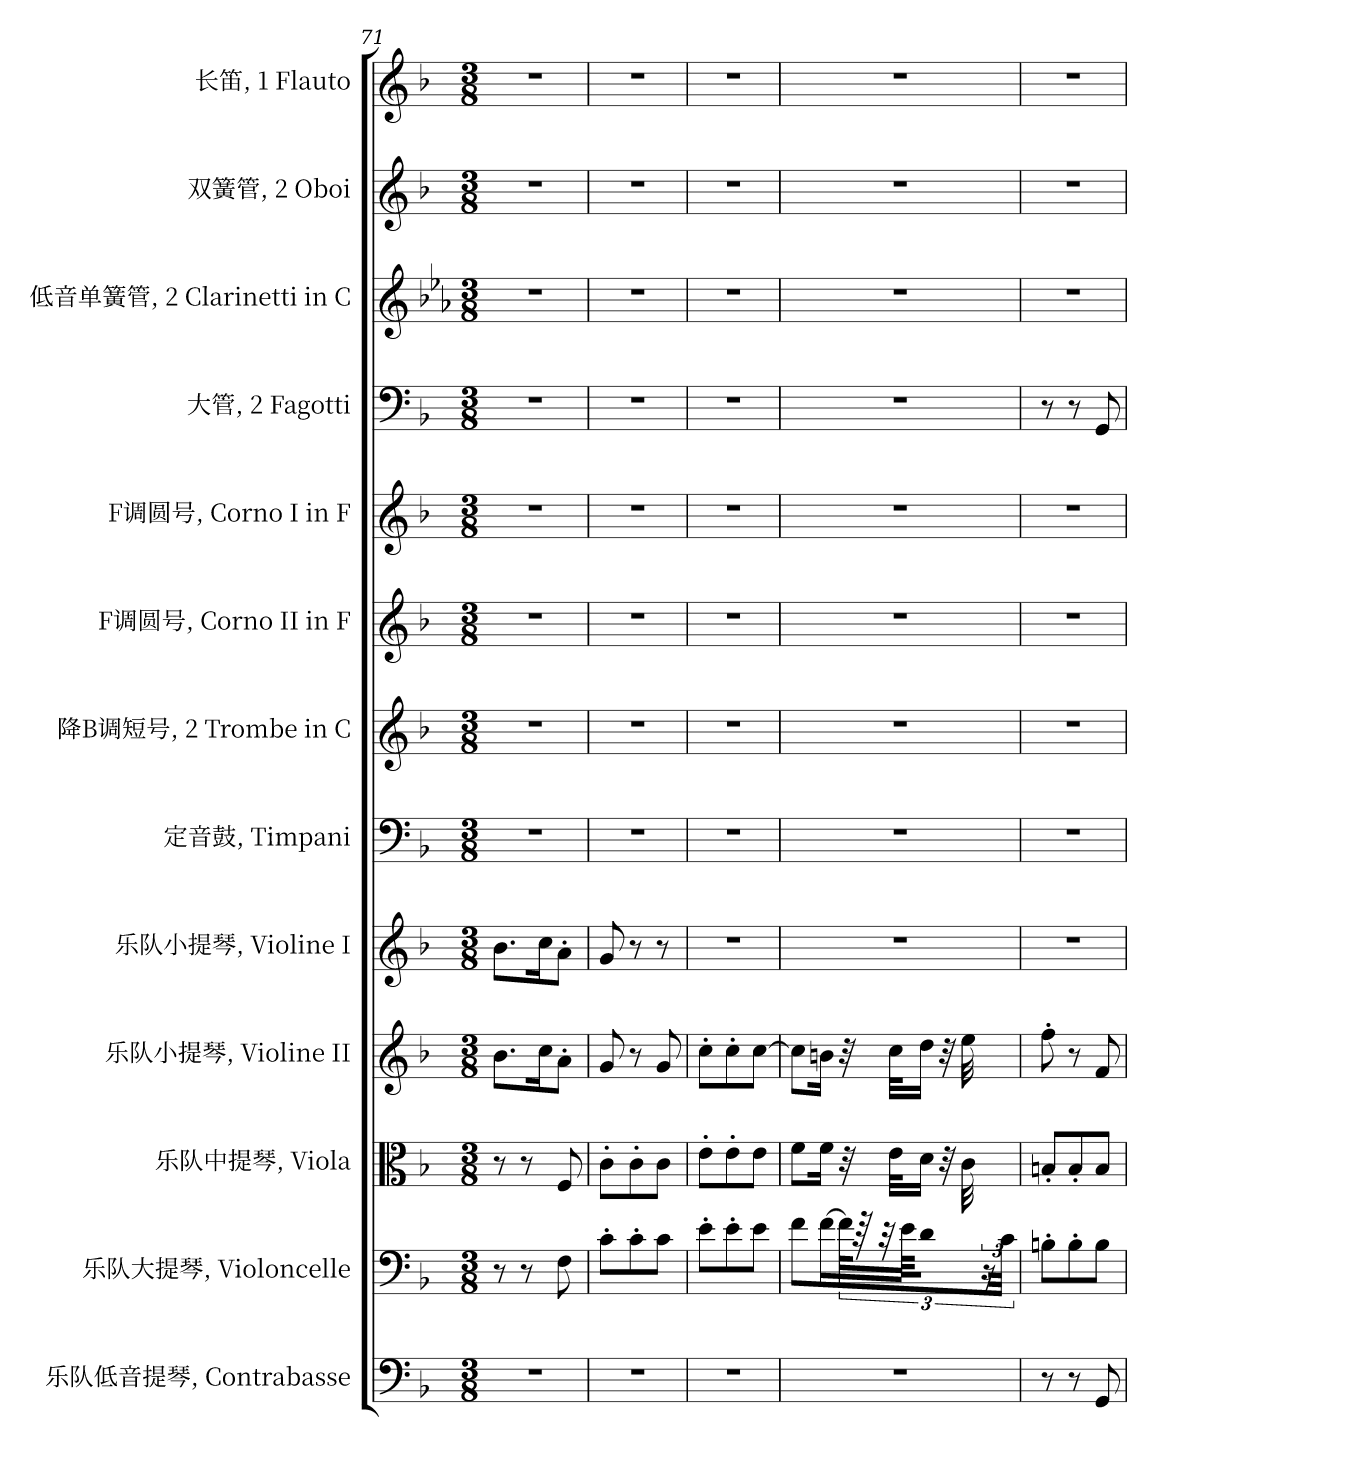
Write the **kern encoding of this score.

**kern	**kern	**kern	**kern	**kern	**kern	**kern	**kern	**kern	**kern	**kern	**kern	**kern
*part13	*part12	*part11	*part10	*part9	*part8	*part7	*part6	*part5	*part4	*part3	*part2	*part1
*staff13	*staff12	*staff11	*staff10	*staff9	*staff8	*staff7	*staff6	*staff5	*staff4	*staff3	*staff2	*staff1
*I"乐队低音提琴, Contrabasse	*I"乐队大提琴, Violoncelle	*I"乐队中提琴, Viola	*I"乐队小提琴, Violine II	*I"乐队小提琴, Violine I	*I"定音鼓, Timpani	*I"降B调短号, 2 Trombe in C	*I"F调圆号, Corno II in F	*I"F调圆号, Corno I in F	*I"大管, 2 Fagotti	*I"低音单簧管, 2 Clarinetti in C	*I"双簧管, 2 Oboi	*I"长笛, 1 Flauto
*I'Cbs.	*	*	*	*	*I'Timp.	*	*	*	*	*	*I'Ob.	*I'Fl.
*clefF4	*clefF4	*clefC3	*clefG2	*clefG2	*clefF4	*clefG2	*clefG2	*clefG2	*clefF4	*clefG2	*clefG2	*clefG2
*ITrd7c12	*	*	*	*	*	*ITrd1c2	*ITrd4c7	*ITrd4c7	*	*ITrd8c14	*	*
*k[b-]	*k[b-]	*k[b-]	*k[b-]	*k[b-]	*k[b-]	*k[b-e-a-]	*k[b-e-]	*k[b-e-]	*k[b-]	*k[b-e-a-]	*k[b-]	*k[b-]
*M3/8	*M3/8	*M3/8	*M3/8	*M3/8	*M3/8	*M3/8	*M3/8	*M3/8	*M3/8	*M3/8	*M3/8	*M3/8
*MM42	*MM42	*MM42	*MM42	*MM42	*MM42	*MM42	*MM42	*MM42	*MM42	*MM42	*MM42	*MM42
=71	=71	=71	=71	=71	=71	=71	=71	=71	=71	=71	=71	=71
4.r	8r	8r	8.b-\L	8.b-\L	4.r	4.r	4.r	4.r	4.r	4.r	4.r	4.r
.	8r	8r	.	.	.	.	.	.	.	.	.	.
.	.	.	16cc\K	16cc\K	.	.	.	.	.	.	.	.
.	8F\	8F/	8a'\J	8a'\J	.	.	.	.	.	.	.	.
=72	=72	=72	=72	=72	=72	=72	=72	=72	=72	=72	=72	=72
*	*	*	*	*	*	*	*	*	*	*	*	*MM42
4.r	8c'\L	8c'\L	8g/	8g/	4.r	4.r	4.r	4.r	4.r	4.r	4.r	4.r
.	8c'\	8c'\	8r	8r	.	.	.	.	.	.	.	.
.	8c\J	8c\J	8g/	8r	.	.	.	.	.	.	.	.
=73	=73	=73	=73	=73	=73	=73	=73	=73	=73	=73	=73	=73
*	*	*	*	*	*	*	*	*	*	*	*	*MM42
4.r	8e'\L	8e'\L	8cc'\L	4.r	4.r	4.r	4.r	4.r	4.r	4.r	4.r	4.r
.	8e'\	8e'\	8cc'\	.	.	.	.	.	.	.	.	.
.	8e\J	8e\J	[8cc\J	.	.	.	.	.	.	.	.	.
!!LO:PB:g=z
=74	=74	=74	=74	=74	=74	=74	=74	=74	=74	=74	=74	=74
*	*	*	*	*	*	*	*	*	*	*	*	*MM42
4.r	8f\L	8f\L	8cc\L]	4.r	4.r	4.r	4.r	4.r	4.r	4.r	4.r	4.r
.	[16f\L	16f\Jk	16bn\Jk	.	.	.	.	.	.	.	.	.
.	96f\JJkk]	32r	32r	.	.	.	.	.	.	.	.	.
.	96r	.	.	.	.	.	.	.	.	.	.	.
.	48r	.	.	.	.	.	.	.	.	.	.	.
.	.	32e\KLL	32cc\KLL	.	.	.	.	.	.	.	.	.
.	48e\KLL	.	.	.	.	.	.	.	.	.	.	.
.	16d\JJ	16d\JJ	16dd\JJ	.	.	.	.	.	.	.	.	.
.	24r	32r	32r	.	.	.	.	.	.	.	.	.
.	.	32c\	32ee\	.	.	.	.	.	.	.	.	.
.	48c\	.	.	.	.	.	.	.	.	.	.	.
=75	=75	=75	=75	=75	=75	=75	=75	=75	=75	=75	=75	=75
*	*	*	*	*	*	*	*	*	*	*	*	*MM42
8r	8Bn'\L	8Bn'/L	8ff'\	4.r	4.r	4.r	4.r	4.r	8r	4.r	4.r	4.r
8r	8B'\	8B'/	8r	.	.	.	.	.	8r	.	.	.
8GGG/	8B\J	8B/J	8f/	.	.	.	.	.	8GG/	.	.	.
=	=	=	=	=	=	=	=	=	=	=	=	=
*-	*-	*-	*-	*-	*-	*-	*-	*-	*-	*-	*-	*-
